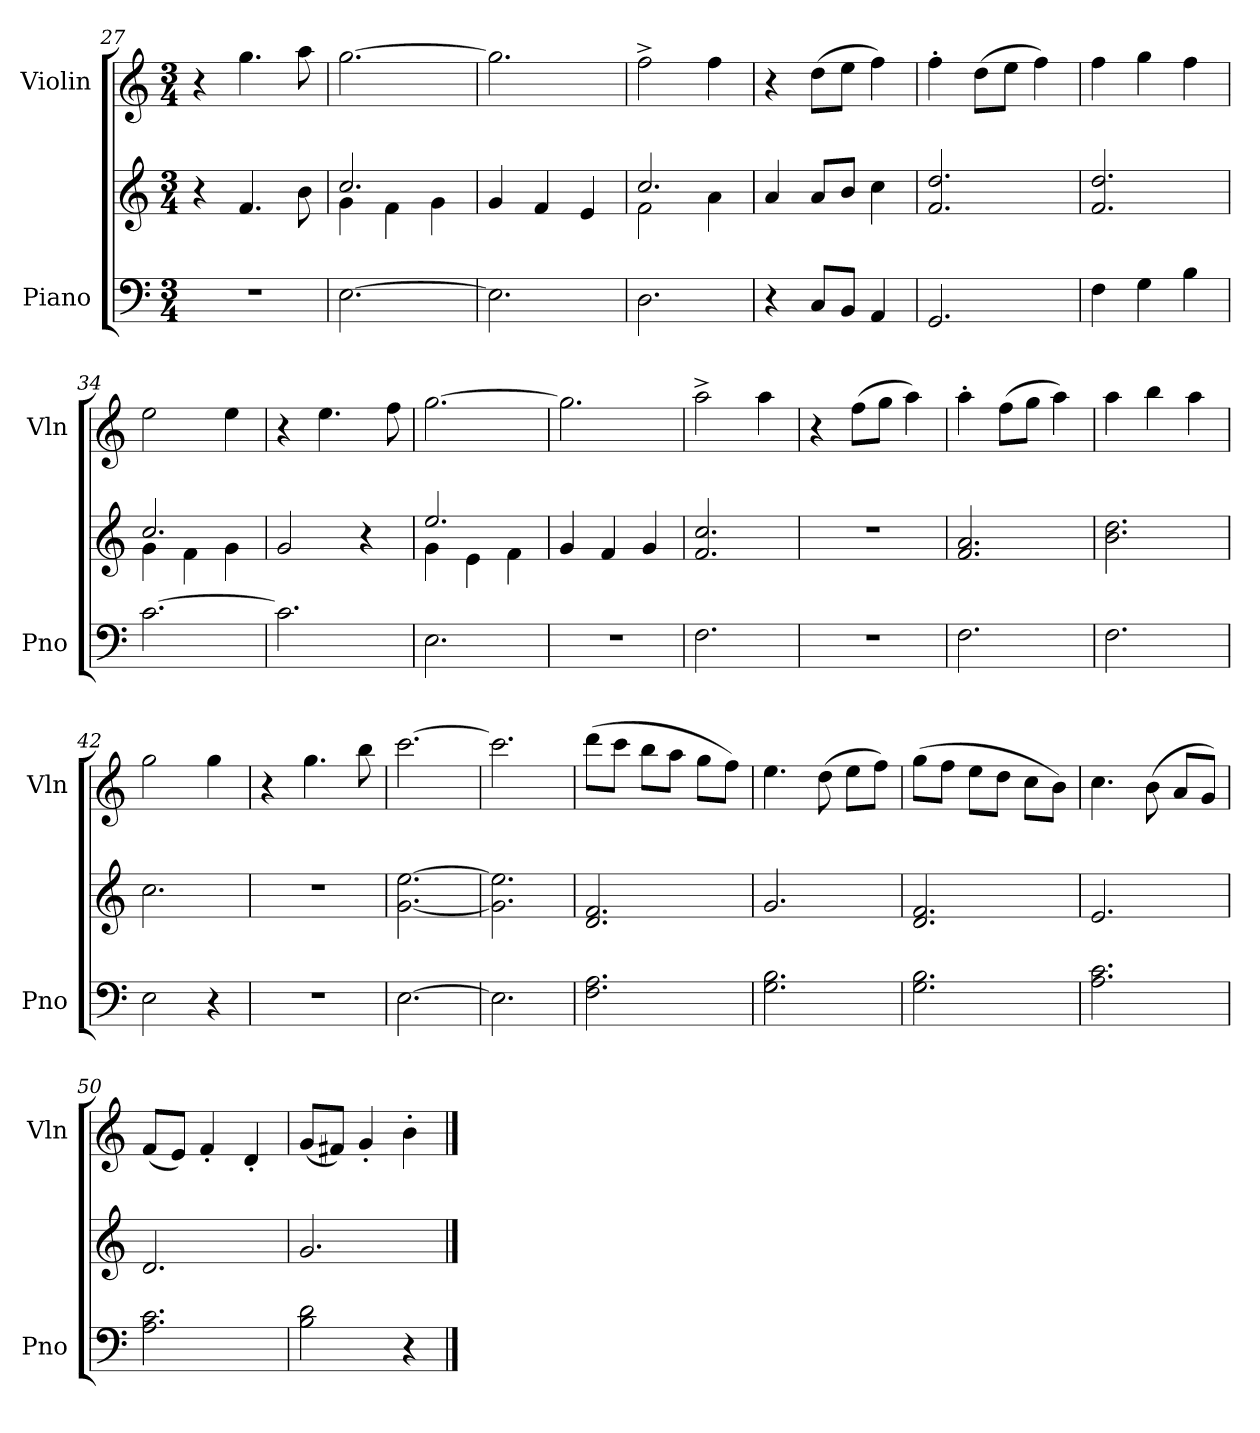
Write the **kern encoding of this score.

**kern	**kern	**kern
*part2	*part2	*part1
*staff3	*staff2	*staff1
*I"Piano	*	*I"Violin
*I'Pno	*	*I'Vln
*clefF4	*clefG2	*clefG2
*k[]	*k[]	*k[]
*M3/4	*M3/4	*M3/4
=27	=27	=27
2.r	4r	4r
.	4.f/	4.gg\
.	8b\	8aa\
=28	=28	=28
*	*^	*
[2.E\	2.cc/	4g\	[2.gg\
.	.	4f\	.
.	.	4g\	.
*	*v	*v	*
=29	=29	=29
2.E\]	4g/	2.gg\]
.	4f/	.
.	4e/	.
!!LO:LB:g=z
=30	=30	=30
*	*^	*
2.D\	2.cc/	2f\	2ff^\
.	.	4a\	4ff\
*	*v	*v	*
=31	=31	=31
4r	4a/	4r
8C/L	8a/L	(>8dd\L
8BB/J	8b/J	8ee\J
4AA/	4cc\	4ff\)
=32	=32	=32
2.GG/	2.f/ 2.dd/	4ff'\
.	.	(>8dd\L
.	.	8ee\J
.	.	4ff\)
=33	=33	=33
4F\	2.f/ 2.dd/	4ff\
4G\	.	4gg\
4B\	.	4ff\
=34	=34	=34
*	*^	*
[2.c\	2.cc/	4g\	2ee\
.	.	4f\	.
.	.	4g\	4ee\
*	*v	*v	*
=35	=35	=35
2.c\]	2g/	4r
.	.	4.ee\
.	4r	.
.	.	8ff\
=36	=36	=36
*	*^	*
2.E\	2.ee/	4g\	[2.gg\
.	.	4e\	.
.	.	4f\	.
*	*v	*v	*
=37	=37	=37
2.r	4g/	2.gg\]
.	4f/	.
.	4g/	.
!!LO:LB:g=z
=38	=38	=38
2.F\	2.f/ 2.cc/	2aa^\
.	.	4aa\
=39	=39	=39
2.r	2.r	4r
.	.	(>8ff\L
.	.	8gg\J
.	.	4aa\)
=40	=40	=40
2.F\	2.f/ 2.a/	4aa'\
.	.	(>8ff\L
.	.	8gg\J
.	.	4aa\)
=41	=41	=41
2.F\	2.b\ 2.dd\	4aa\
.	.	4bb\
.	.	4aa\
=42	=42	=42
2E\	2.cc\	2gg\
4r	.	4gg\
=43	=43	=43
2.r	2.r	4r
.	.	4.gg\
.	.	8bb\
=44	=44	=44
[2.E\	[2.g\ [2.ee\	[2.ccc\
=45	=45	=45
2.E\]	2.g\] 2.ee\]	2.ccc\]
!!LO:LB:g=z
=46	=46	=46
2.F\ 2.A\	2.d/ 2.f/	(>8ddd\L
.	.	8ccc\J
.	.	8bb\L
.	.	8aa\J
.	.	8gg\L
.	.	8ff\J)
=47	=47	=47
2.G\ 2.B\	2.g/	4.ee\
.	.	(>8dd\
.	.	8ee\L
.	.	8ff\J)
=48	=48	=48
2.G\ 2.B\	2.d/ 2.f/	(>8gg\L
.	.	8ff\J
.	.	8ee\L
.	.	8dd\J
.	.	8cc\L
.	.	8b\J)
=49	=49	=49
2.A\ 2.c\	2.e/	4.cc\
.	.	(>8b\
.	.	8a/L
.	.	8g/J)
=50	=50	=50
2.A\ 2.c\	2.d/	(<8f/L
.	.	8e/J)
.	.	4f'/
.	.	4d'/
=51	=51	=51
2B\ 2d\	2.g/	(<8g/L
.	.	8f#X/J)
.	.	4g'/
4r	.	4b'\
==	==	==
*-	*-	*-
